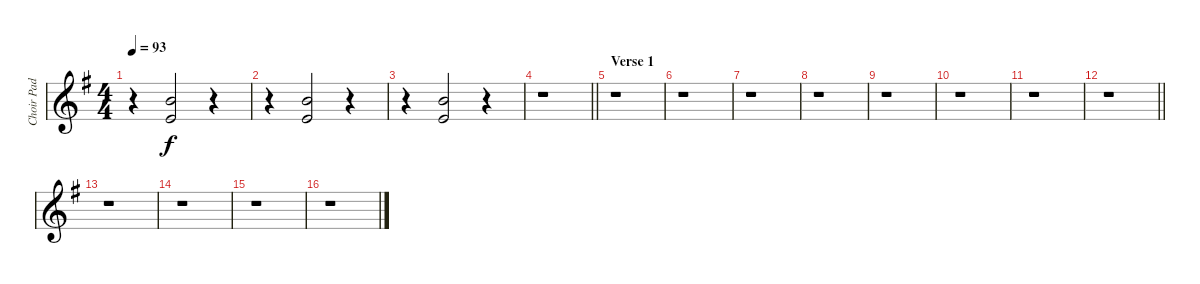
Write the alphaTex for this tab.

\track ("Choir Pad - Arjen Lucassen" "Choir Pad ") {instrument rockorgan}
\staff {score}
\tuning (E5 B4 G4 D4 A3 E3) {hide}
\ts (4 4)
\tempo 93
\clef g2
\ks eminor
r.4{dy f} (0.2 2.4).2 r.4 |
r.4 (0.2 2.4).2 r.4 |
r.4 (0.2 2.4).2 r.4 |
\barLineRight lightlight
r.1 |
\section ("" "Verse 1")
r.1 |
r.1 |
r.1 |
r.1 |
r.1 |
r.1 |
r.1 |
\barLineRight lightlight
r.1 |
r.1 |
r.1 |
r.1 |
r.1
